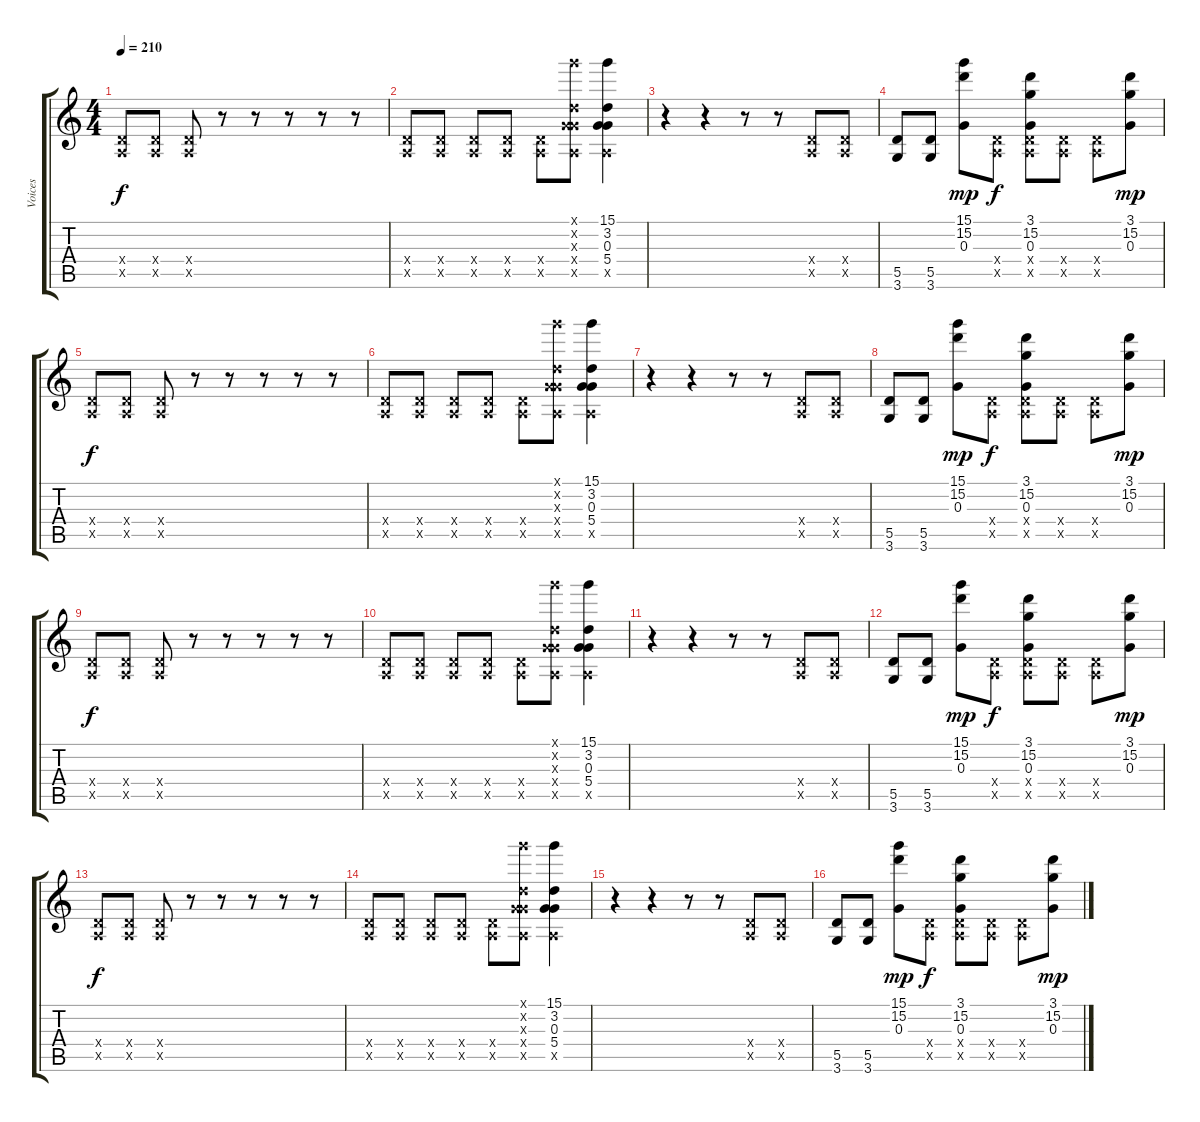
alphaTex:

\track ("Voices " "Voices ") {instrument overdrivenguitar}
\staff {score tabs}
\tuning (E4 B3 G3 D3 A2 E2) {hide}
\ts (4 4)
\tempo 210
\clef g2
\ks c
(0.4{x} 0.5{x}).8{dy f} (0.4{x} 0.5{x}).8 (0.4{x} 0.5{x}).8 r.8 r.8 r.8 r.8 r.8 |
(0.4{x} 0.5{x}).8 (0.4{x} 0.5{x}).8 (0.4{x} 0.5{x}).8 (0.4{x} 0.5{x}).8 (0.4{x} 0.5{x}).8 (15.1{x} 3.2{x} 0.3{x} 5.4{x} 0.5{x}).8 (15.1 3.2 0.3 5.4 0.5{x}).4 |
r.4 r.4 r.8 r.8 (0.4{x} 0.5{x}).8 (0.4{x} 0.5{x}).8 |
(5.5 3.6).8 (5.5 3.6).8 (15.1 15.2 0.3).8{dy mp} (0.4{x} 0.5{x}).8{dy f} (3.1 15.2 0.3 0.4{x} 0.5{x}).8 (0.4{x} 0.5{x}).8 (0.4{x} 0.5{x}).8 (3.1 15.2 0.3).8{dy mp} |
(0.4{x} 0.5{x}).8{dy f} (0.4{x} 0.5{x}).8 (0.4{x} 0.5{x}).8 r.8 r.8 r.8 r.8 r.8 |
(0.4{x} 0.5{x}).8 (0.4{x} 0.5{x}).8 (0.4{x} 0.5{x}).8 (0.4{x} 0.5{x}).8 (0.4{x} 0.5{x}).8 (15.1{x} 3.2{x} 0.3{x} 5.4{x} 0.5{x}).8 (15.1 3.2 0.3 5.4 0.5{x}).4 |
r.4 r.4 r.8 r.8 (0.4{x} 0.5{x}).8 (0.4{x} 0.5{x}).8 |
(5.5 3.6).8 (5.5 3.6).8 (15.1 15.2 0.3).8{dy mp} (0.4{x} 0.5{x}).8{dy f} (3.1 15.2 0.3 0.4{x} 0.5{x}).8 (0.4{x} 0.5{x}).8 (0.4{x} 0.5{x}).8 (3.1 15.2 0.3).8{dy mp} |
(0.4{x} 0.5{x}).8{dy f} (0.4{x} 0.5{x}).8 (0.4{x} 0.5{x}).8 r.8 r.8 r.8 r.8 r.8 |
(0.4{x} 0.5{x}).8 (0.4{x} 0.5{x}).8 (0.4{x} 0.5{x}).8 (0.4{x} 0.5{x}).8 (0.4{x} 0.5{x}).8 (15.1{x} 3.2{x} 0.3{x} 5.4{x} 0.5{x}).8 (15.1 3.2 0.3 5.4 0.5{x}).4 |
r.4 r.4 r.8 r.8 (0.4{x} 0.5{x}).8 (0.4{x} 0.5{x}).8 |
(5.5 3.6).8 (5.5 3.6).8 (15.1 15.2 0.3).8{dy mp} (0.4{x} 0.5{x}).8{dy f} (3.1 15.2 0.3 0.4{x} 0.5{x}).8 (0.4{x} 0.5{x}).8 (0.4{x} 0.5{x}).8 (3.1 15.2 0.3).8{dy mp} |
(0.4{x} 0.5{x}).8{dy f} (0.4{x} 0.5{x}).8 (0.4{x} 0.5{x}).8 r.8 r.8 r.8 r.8 r.8 |
(0.4{x} 0.5{x}).8 (0.4{x} 0.5{x}).8 (0.4{x} 0.5{x}).8 (0.4{x} 0.5{x}).8 (0.4{x} 0.5{x}).8 (15.1{x} 3.2{x} 0.3{x} 5.4{x} 0.5{x}).8 (15.1 3.2 0.3 5.4 0.5{x}).4 |
r.4 r.4 r.8 r.8 (0.4{x} 0.5{x}).8 (0.4{x} 0.5{x}).8 |
(5.5 3.6).8 (5.5 3.6).8 (15.1 15.2 0.3).8{dy mp} (0.4{x} 0.5{x}).8{dy f} (3.1 15.2 0.3 0.4{x} 0.5{x}).8 (0.4{x} 0.5{x}).8 (0.4{x} 0.5{x}).8 (3.1 15.2 0.3).8{dy mp}
